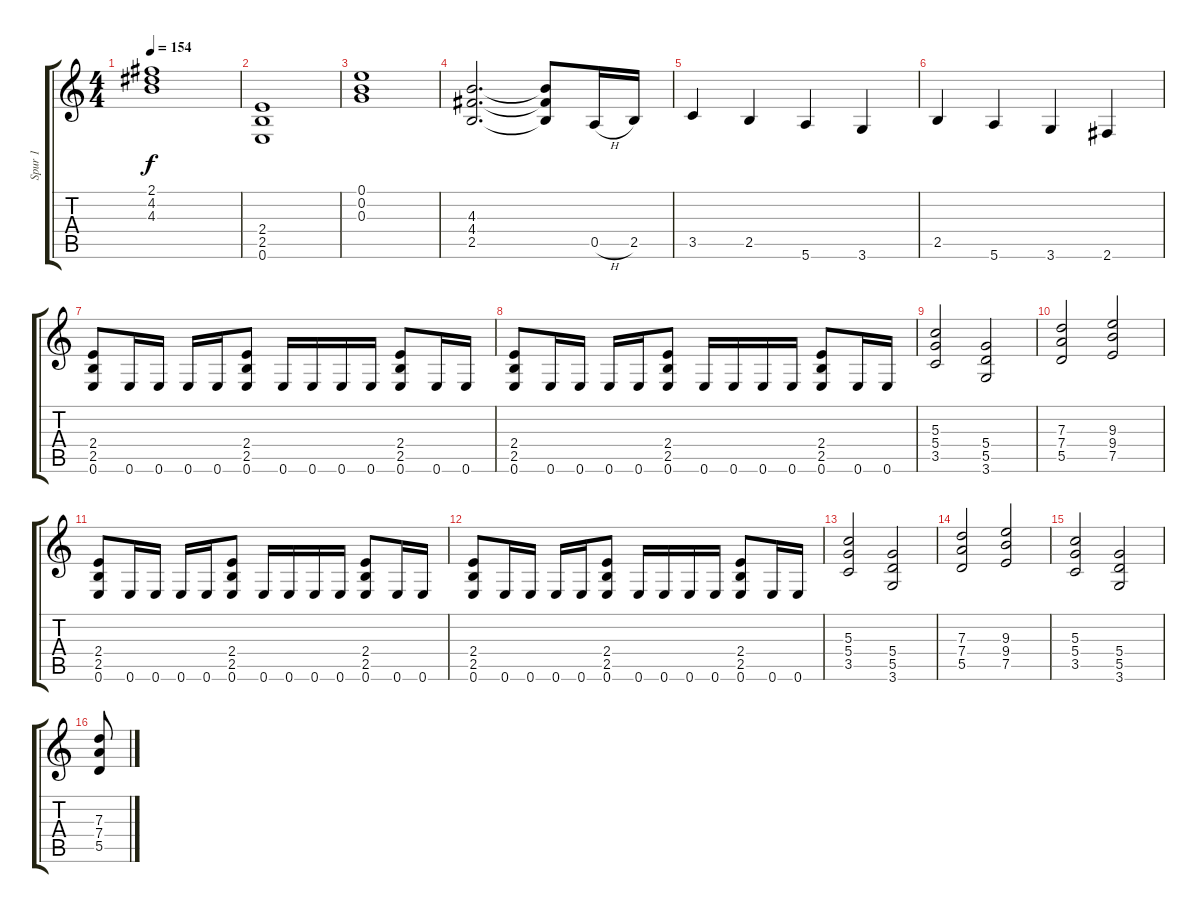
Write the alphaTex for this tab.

\track ("Spur 1" "Spur 1") {instrument distortionguitar}
\staff {score tabs}
\tuning (E4 B3 G3 D3 A2 E2) {hide}
\ts (4 4)
\tempo 154
\clef g2
\ks c
(2.1 4.2 4.3).1{dy f} |
(2.4 2.5 0.6).1 |
(0.1 0.2 0.3).1 |
(4.3 4.4 2.5).2{d} (4.3{t} 4.4{t} 2.5{t}).8 0.5{h}.16 2.5.16 |
3.5.4 2.5.4 5.6.4 3.6.4 |
2.5.4 5.6.4 3.6.4 2.6.4 |
(2.4 2.5 0.6).8 0.6.16 0.6.16 0.6.16 0.6.16 (2.4 2.5 0.6).8 0.6.16 0.6.16 0.6.16 0.6.16 (2.4 2.5 0.6).8 0.6.16 0.6.16 |
(2.4 2.5 0.6).8 0.6.16 0.6.16 0.6.16 0.6.16 (2.4 2.5 0.6).8 0.6.16 0.6.16 0.6.16 0.6.16 (2.4 2.5 0.6).8 0.6.16 0.6.16 |
(5.3 5.4 3.5).2 (5.4 5.5 3.6).2 |
(7.3 7.4 5.5).2 (9.3 9.4 7.5).2 |
(2.4 2.5 0.6).8 0.6.16 0.6.16 0.6.16 0.6.16 (2.4 2.5 0.6).8 0.6.16 0.6.16 0.6.16 0.6.16 (2.4 2.5 0.6).8 0.6.16 0.6.16 |
(2.4 2.5 0.6).8 0.6.16 0.6.16 0.6.16 0.6.16 (2.4 2.5 0.6).8 0.6.16 0.6.16 0.6.16 0.6.16 (2.4 2.5 0.6).8 0.6.16 0.6.16 |
(5.3 5.4 3.5).2 (5.4 5.5 3.6).2 |
(7.3 7.4 5.5).2 (9.3 9.4 7.5).2 |
(5.3 5.4 3.5).2 (5.4 5.5 3.6).2 |
(7.3 7.4 5.5).8
